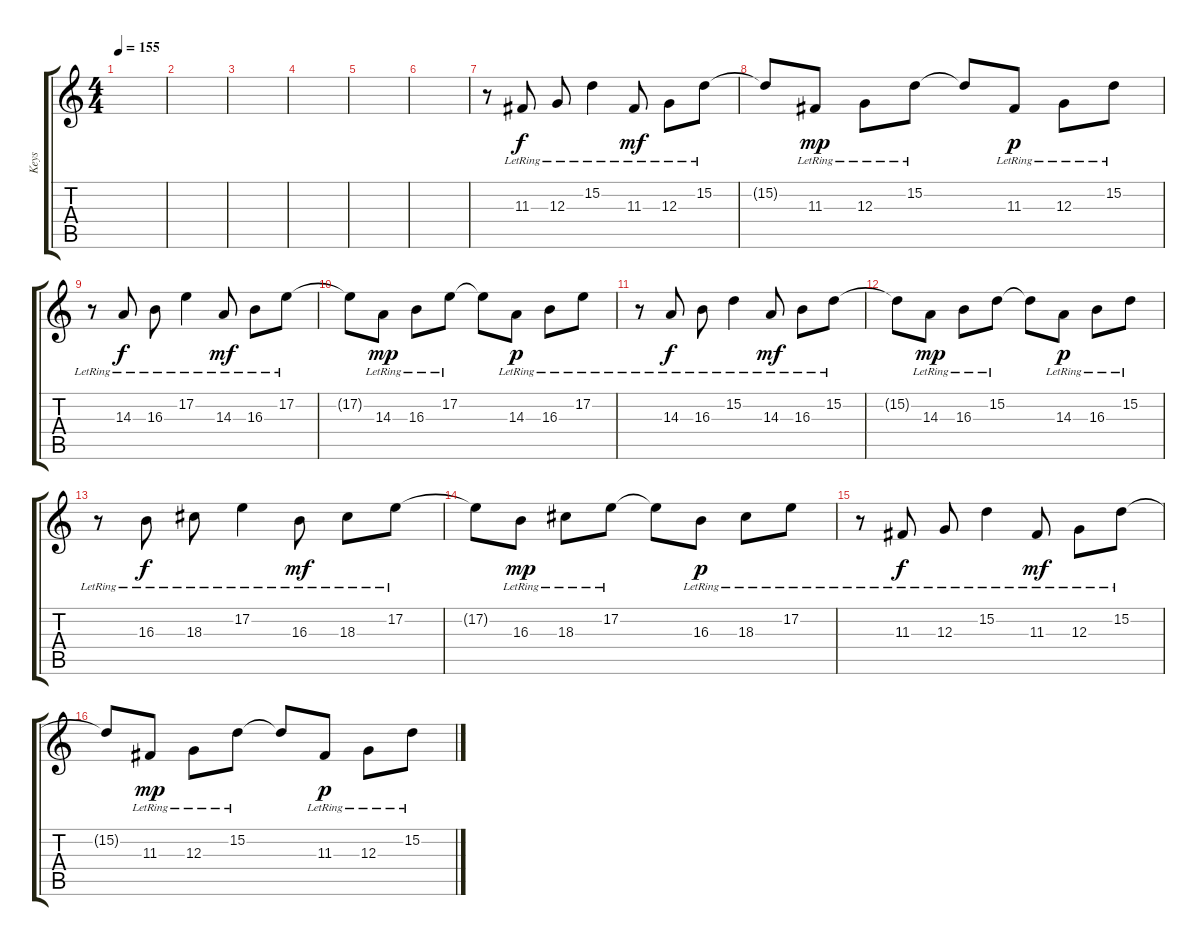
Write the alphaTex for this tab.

\track ("Keys" "Keys") {instrument acousticgrandpiano}
\staff {score tabs}
\tuning (E4 B3 G3 D3 A2 E2) {hide}
\ts (4 4)
\tempo 155
\clef g2
\ks c
|
|
|
|
|
|
r.8 11.3{lr}.8{dy f} 12.3{lr}.8 15.2{lr}.4 11.3{lr}.8{dy mf} 12.3{lr}.8 15.2{lr}.8 |
15.2{t}.8 11.3{lr}.8{dy mp} 12.3{lr}.8 15.2{lr}.8 15.2{t}.8 11.3{lr}.8{dy p} 12.3{lr}.8 15.2{lr}.8 |
r.8 14.3{lr}.8{dy f} 16.3{lr}.8 17.2{lr}.4 14.3{lr}.8{dy mf} 16.3{lr}.8 17.2{lr}.8 |
17.2{t}.8 14.3{lr}.8{dy mp} 16.3{lr}.8 17.2{lr}.8 17.2{t}.8 14.3{lr}.8{dy p} 16.3{lr}.8 17.2{lr}.8 |
r.8 14.3{lr}.8{dy f} 16.3{lr}.8 15.2{lr}.4 14.3{lr}.8{dy mf} 16.3{lr}.8 15.2{lr}.8 |
15.2{t}.8 14.3{lr}.8{dy mp} 16.3{lr}.8 15.2{lr}.8 15.2{t}.8 14.3{lr}.8{dy p} 16.3{lr}.8 15.2{lr}.8 |
r.8 16.3{lr}.8{dy f} 18.3{lr}.8 17.2{lr}.4 16.3{lr}.8{dy mf} 18.3{lr}.8 17.2{lr}.8 |
17.2{t}.8 16.3{lr}.8{dy mp} 18.3{lr}.8 17.2{lr}.8 17.2{t}.8 16.3{lr}.8{dy p} 18.3{lr}.8 17.2{lr}.8 |
r.8 11.3{lr}.8{dy f} 12.3{lr}.8 15.2{lr}.4 11.3{lr}.8{dy mf} 12.3{lr}.8 15.2{lr}.8 |
15.2{t}.8 11.3{lr}.8{dy mp} 12.3{lr}.8 15.2{lr}.8 15.2{t}.8 11.3{lr}.8{dy p} 12.3{lr}.8 15.2{lr}.8
